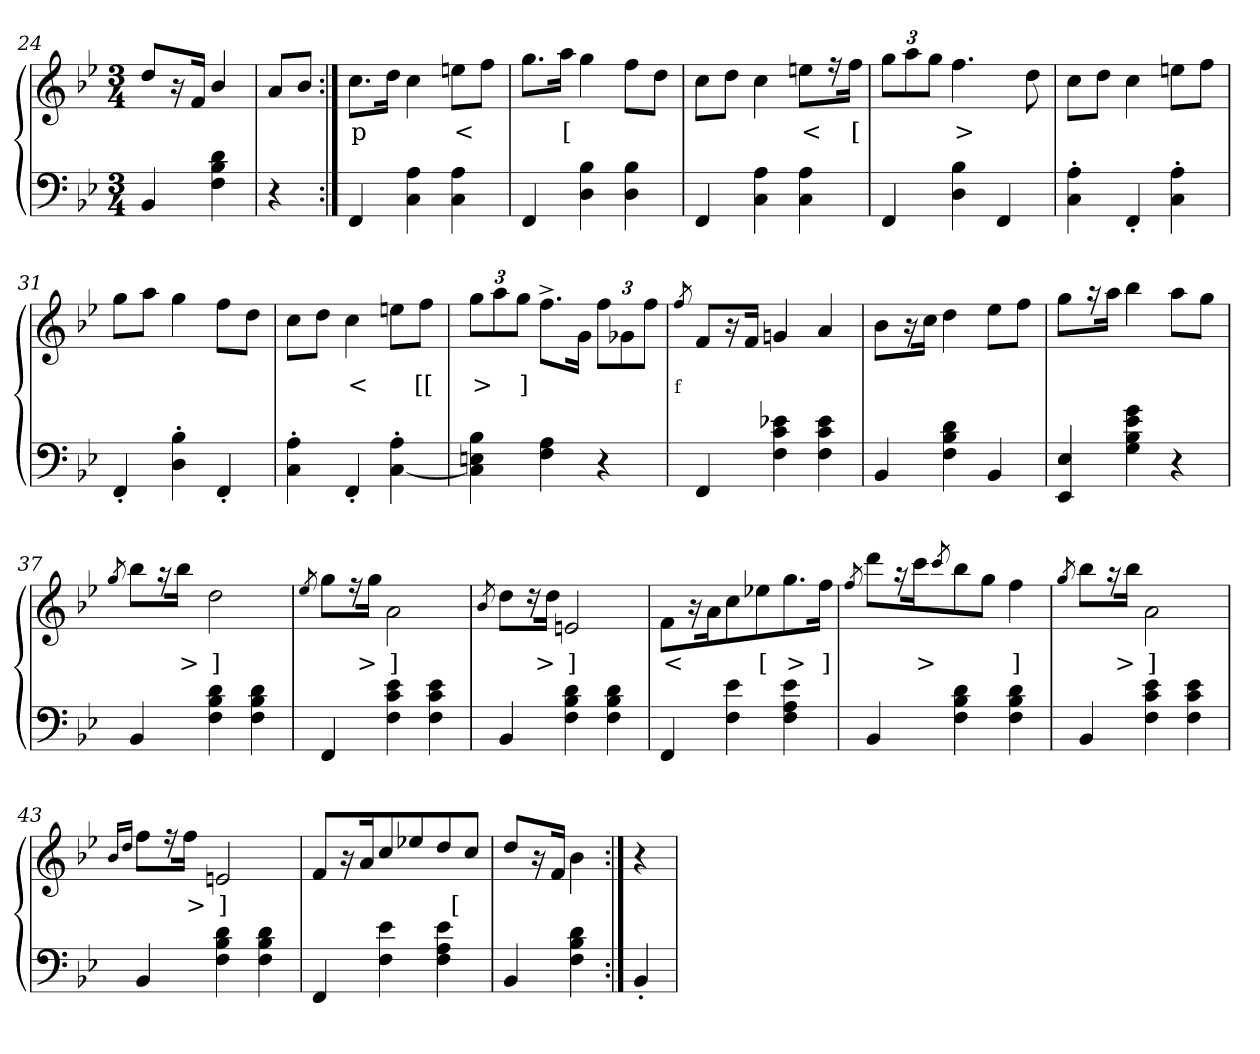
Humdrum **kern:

**kern	**kern	**text
*part2	*part1	*part1
*staff2	*staff1	*staff1
*clefF4	*clefG2	*
*k[b-e-]	*k[b-e-]	*
*B-:	*B-:	*
*M3/4	*M3/4	*
=24	=24	=24
4BB-	8ddL	.
.	16r	.
.	16fJk	.
4d 4B- 4F	4b-/	.
=25	=25	=25
4r	8aL	.
.	8b-J	.
=26:|!	=26:|!	=26:|!
4FF	8.ccL	p
.	16ddJk	.
4A 4C	4cc	.
4A 4C	8eenL	<
.	8ffJ	.
=27	=27	=27
4FF	8.ggL	.
.	16aaJk	[
4B- 4D	4gg	.
4B- 4D	8ffL	.
.	8ddJ	.
=28	=28	=28
4FF	8ccL	.
.	8ddJ	.
4A 4C	4cc	.
4A 4C	8eenL	<
.	16r	.
.	16ffJk	[
=29	=29	=29
4FF	12ggL	.
.	12aa	.
.	12ggJ	.
4B- 4D	4.ff	>
4FF	.	.
.	8dd	.
=30	=30	=30
4A'> 4C'>	8ccL	.
.	8ddJ	.
4FF'>	4cc	.
4A'> 4C'>	8eenL	.
.	8ffJ	.
=31	=31	=31
4FF'>	8ggL	.
.	8aaJ	.
4B-'> 4D'>	4gg	.
4FF'>	8ffL	.
.	8ddJ	.
=32	=32	=32
4A'> 4C'>	8ccL	.
.	8ddJ	.
4FF'>	4cc	<
4A'> [4C'>	8eenL	.
.	8ffJ	[[
=33	=33	=33
4B- 4En 4C]	12ggL	>
.	12aa	.
.	12ggJ	]
4A 4F	8.ff^>L	.
.	16gJk	.
4r	12ffL	.
.	12g-X	.
.	12ffJ	.
=34	=34	=34
.	8qff/	f
4FF	8fL	.
.	16r	.
.	16fJk	.
4e-X 4c 4F	4gn	.
4e- 4c 4F	4a	.
=35	=35	=35
4BB-	8b-\L	.
.	16r	.
.	16ccJk	.
4d 4B- 4F	4dd	.
4BB-	8ee-L	.
.	8ffJ	.
=36	=36	=36
4E- 4EE-	8ggL	.
.	16r	.
.	16aaJk	.
4g 4e- 4B- 4G	4bb-	.
4r	8aaL	.
.	8ggJ	.
=37	=37	=37
.	8qgg/	.
4BB-	8bb-L	.
.	16r	.
.	16bb-Jk	>
4d 4B- 4F	2dd	]
4d 4B- 4F	.	.
=38	=38	=38
.	8qee-/	.
4FF	8ggL	.
.	16r	.
.	16ggJk	>
4e- 4c 4F	2a\	]
4e- 4c 4F	.	.
=39	=39	=39
.	8qb-/	.
4BB-	8ddL	.
.	16r	.
.	16ddJk	>
4d 4B- 4F	2en	]
4d 4B- 4F	.	.
=40	=40	=40
4FF	8fL	<
.	16r	.
.	16a	.
4e- 4F	8cc	.
.	8ee-X	[
4e- 4A 4F	8.gg	>
.	16ffJk	]
=41	=41	=41
.	8qff/	.
4BB-	8dddL	.
.	16r	.
.	16ccc	>
.	8qccc/	.
4d 4B- 4F	8bb-	.
.	8ggJ	.
4d 4B- 4F	4ff	]
=42	=42	=42
.	8qgg/	.
4BB-	8bb-L	.
.	16r	.
.	16bb-Jk	>
4e- 4c 4F	2a\	]
4e- 4c 4F	.	.
=43	=43	=43
.	16qb-/LL	.
.	16qdd/JJ	.
4BB-	8ffL	.
.	16r	.
.	16ffJk	>
4d 4B- 4F	2en	]
4d 4B- 4F	.	.
=44	=44	=44
4FF	8f/L	.
.	16r	<
.	16a	.
4e- 4F	8cc	.
.	8ee-X	.
4e- 4A 4F	8dd	.
.	8ccJ	[
=45	=45	=45
4BB-	8dd/L	.
.	16r	.
.	16fJk	.
4d 4B- 4F	4b-\	.
=46:|!	=46:|!	=46:|!
4BB-'>	4r	.
=	=	=
*-	*-	*-
